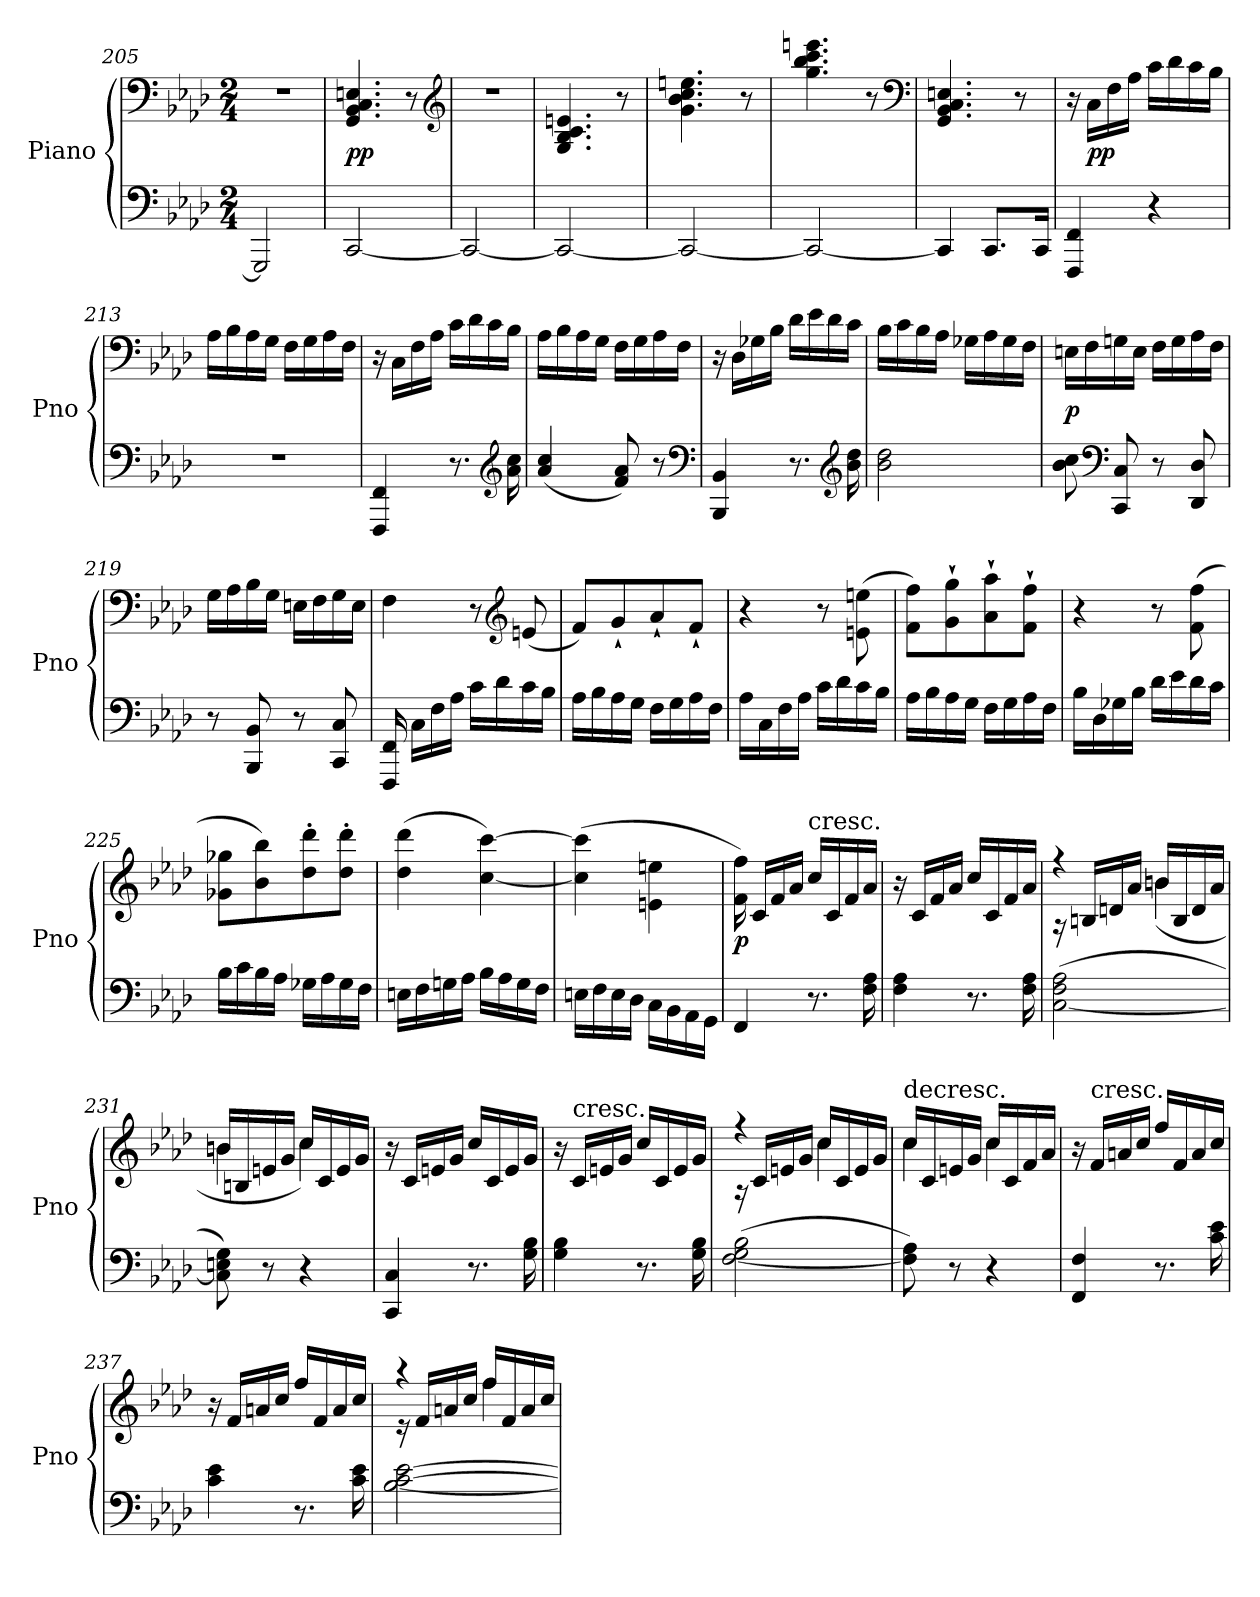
**kern	**kern	**dynam
*part1	*part1	*part1
*staff2	*staff1	*staff1/2
*I"Piano	*	*
*I'Pno	*	*
*clefF4	*clefF4	*
*k[b-e-a-d-]	*k[b-e-a-d-]	*
*f:	*f:	*
*M2/4	*M2/4	*
=205	=205	=205
2GGG/]	2r	.
=206	=206	=206
[2CC/	4.GG/ 4.BB-/ 4.C/ 4.En/	pp
.	8r	.
*	*clefG2	*
=207	=207	=207
2CC/_	2r	.
=208	=208	=208
2CC/_	4.G/ 4.B-/ 4.c/ 4.en/	.
.	8r	.
=209	=209	=209
2CC/_	4.g\ 4.b-\ 4.cc\ 4.een\	.
.	8r	.
=210	=210	=210
2CC/_	4.gg\ 4.bb-\ 4.ccc\ 4.eeen\	.
.	8r	.
*	*clefF4	*
=211	=211	=211
4CC/]	4.GG/ 4.BB-/ 4.C/ 4.En/	.
8.CC/L	.	.
.	8r	.
16CC/Jk	.	.
=212	=212	=212
4FFF/ 4FF/	16r	.
.	16C\LL	pp
.	16F\	.
.	16A-\JJ	.
4r	16c\LL	.
.	16d-\	.
.	16c\	.
.	16B-\JJ	.
=213	=213	=213
2r	16A-\LL	.
.	16B-\	.
.	16A-\	.
.	16G\JJ	.
.	16F\LL	.
.	16G\	.
.	16A-\	.
.	16F\JJ	.
=214	=214	=214
4FFF/ 4FF/	16r	.
.	16C\LL	.
.	16F\	.
.	16A-\JJ	.
8.r	16c\LL	.
.	16d-\	.
.	16c\	.
*clefG2	*	*
16a-\ 16cc\	16B-\JJ	.
=215	=215	=215
(4a-/ 4cc/	16A-\LL	.
.	16B-\	.
.	16A-\	.
.	16G\JJ	.
8f/ 8a-/)	16F\LL	.
.	16G\	.
8r	16A-\	.
.	16F\JJ	.
*clefF4	*	*
=216	=216	=216
4BBB-/ 4BB-/	16r	.
.	16D-\LL	.
.	16G-X\	.
.	16B-\JJ	.
8.r	16d-\LL	.
.	16e-\	.
.	16d-\	.
*clefG2	*	*
16b-\ 16dd-\	16c\JJ	.
=217	=217	=217
2b-\ 2dd-\	16B-\LL	.
.	16c\	.
.	16B-\	.
.	16A-\JJ	.
.	16G-X\LL	.
.	16A-\	.
.	16G-\	.
.	16F\JJ	.
=218	=218	=218
8b-\ 8cc\	16En\LL	p
.	16F\	.
*clefF4	*	*
8CC/ 8C/	16Gn\	.
.	16E\JJ	.
8r	16F\LL	.
.	16G\	.
8DD-/ 8D-/	16A-\	.
.	16F\JJ	.
=219	=219	=219
8r	16G\LL	.
.	16A-\	.
8BBB-/ 8BB-/	16B-\	.
.	16G\JJ	.
8r	16En\LL	.
.	16F\	.
8CC/ 8C/	16G\	.
.	16E\JJ	.
=220	=220	=220
16FFF/ 16FF/	4F\	.
16C\LL	.	.
16F\	.	.
16A-\JJ	.	.
16c\LL	8r	.
16d-\	.	.
*	*clefG2	*
16c\	(8en/	.
16B-\JJ	.	.
=221	=221	=221
16A-\LL	8f/L)	.
16B-\	.	.
16A-\	8g`/	.
16G\JJ	.	.
16F\LL	8a-`/	.
16G\	.	.
16A-\	8f`/J	.
16F\JJ	.	.
=222	=222	=222
16A-\LL	4r	.
16C\	.	.
16F\	.	.
16A-\JJ	.	.
16c\LL	8r	.
16d-\	.	.
16c\	(8en\ 8een\	.
16B-\JJ	.	.
=223	=223	=223
16A-\LL	8f\ 8ff\L)	.
16B-\	.	.
16A-\	8g`\ 8gg`\	.
16G\JJ	.	.
16F\LL	8a-`\ 8aa-`\	.
16G\	.	.
16A-\	8f`\ 8ff`\J	.
16F\JJ	.	.
=224	=224	=224
16B-\LL	4r	.
16D-\	.	.
16G-X\	.	.
16B-\JJ	.	.
16d-\LL	8r	.
16e-\	.	.
16d-\	(8f\ 8ff\	.
16c\JJ	.	.
=225	=225	=225
16B-\LL	8g-X\ 8gg-X\L	.
16c\	.	.
16B-\	8b-\ 8bb-\)	.
16A-\JJ	.	.
16G-X\LL	8dd-'\ 8ddd-'\	.
16A-\	.	.
16G-\	8dd-'\ 8ddd-'\J	.
16F\JJ	.	.
=226	=226	=226
16En\LL	(4dd-\ 4ddd-\	.
16F\	.	.
16Gn\	.	.
16A-\JJ	.	.
16B-\LL	[4cc\ [4ccc\)	.
16A-\	.	.
16G\	.	.
16F\JJ	.	.
=227	=227	=227
16En\LL	(4cc]\ 4ccc]\	.
16F\	.	.
16E\	.	.
16D-\JJ	.	.
16C\LL	4en\ 4een\	.
16BB-\	.	.
16AA-\	.	.
16GG\JJ	.	.
=228	=228	=228
4FF/	16f\ 16ff\)	p
.	16c/LL	.
.	16f/	.
.	16a-/JJ	.
!	!LO:TX:t=cresc.	!
8.r	16cc/LL	.
.	16c/	.
.	16f/	.
16F\ 16A-\	16a-/JJ	.
=229	=229	=229
4F\ 4A-\	16r	.
.	16c/LL	.
.	16f/	.
.	16a-/JJ	.
8.r	16cc/LL	.
.	16c/	.
.	16f/	.
16F\ 16A-\	16a-/JJ	.
=230	=230	=230
*	*^	*
([2C\ 2F\ 2A-\	4r	16r	.
.	.	16Bn/LL	.
.	.	16dn/	.
.	.	16a-/JJ	.
.	16bn/LL	(4bn\	.
.	16B/	.	.
.	16d/	.	.
.	16a-/JJ	.	.
=231	=231	=231	=231
8C]\ 8En\ 8G\)	4bn\	16bn/LL	.
.	.	16Bn/	.
8r	.	16en/	.
.	.	16g/JJ	.
4r	4cc\)	16cc/LL	.
.	.	16c/	.
.	.	16e/	.
.	.	16g/JJ	.
*	*v	*v	*
=232	=232	=232
4CC/ 4C/	16r	.
.	16c/LL	.
.	16en/	.
.	16g/JJ	.
8.r	16cc/LL	.
.	16c/	.
.	16e/	.
16G\ 16B-\	16g/JJ	.
=233	=233	=233
4G\ 4B-\	16r	.
!	!LO:TX:t=cresc.	!
.	16c/LL	.
.	16en/	.
.	16g/JJ	.
8.r	16cc/LL	.
.	16c/	.
.	16e/	.
16G\ 16B-\	16g/JJ	.
=234	=234	=234
*	*^	*
([2F\ 2G\ 2B-\	4r	16r	.
.	.	16c/LL	.
.	.	16en/	.
.	.	16g/JJ	.
.	16cc/LL	4cc\	.
.	16c/	.	.
.	16e/	.	.
.	16g/JJ	.	.
=235	=235	=235	=235
!	!LO:TX:t=decresc.	!	!
8F]\ 8A-\)	4cc\	16cc/LL	.
.	.	16c/	.
8r	.	16en/	.
.	.	16g/JJ	.
4r	4cc\	16cc/LL	.
.	.	16c/	.
.	.	16f/	.
.	.	16a-/JJ	.
*	*v	*v	*
=236	=236	=236
4FF/ 4F/	16r	.
!	!LO:TX:t=cresc.	!
.	16f/LL	.
.	16an/	.
.	16cc/JJ	.
8.r	16ff/LL	.
.	16f/	.
.	16a/	.
16c\ 16e-\	16cc/JJ	.
=237	=237	=237
4c\ 4e-\	16r	.
.	16f/LL	.
.	16an/	.
.	16cc/JJ	.
8.r	16ff/LL	.
.	16f/	.
.	16a/	.
16c\ 16e-\	16cc/JJ	.
=238	=238	=238
*	*^	*
[2B-\ [2c\ [2e-\	4r	16r	.
.	.	16f/LL	.
.	.	16an/	.
.	.	16cc/JJ	.
.	16ff/LL	4ff\	.
.	16f/	.	.
.	16a/	.	.
.	16cc/JJ	.	.
*	*v	*v	*
=	=	=
*-	*-	*-
